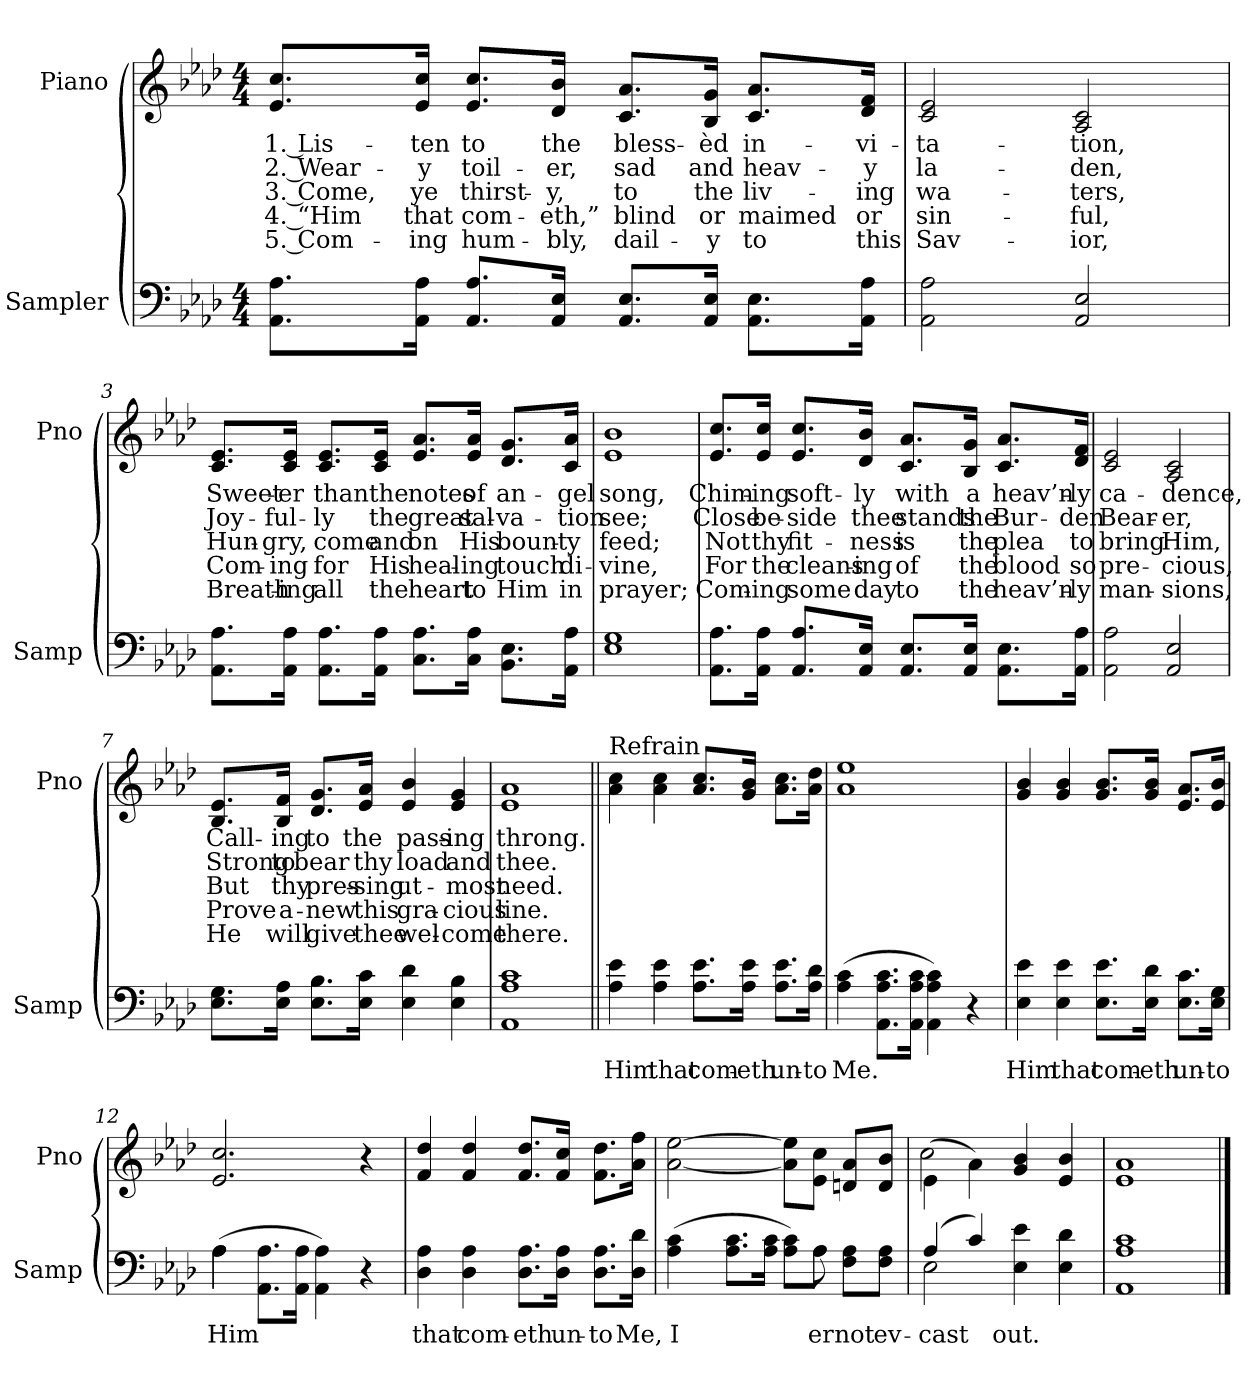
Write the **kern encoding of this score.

**kern	**text	**kern	**text	**text	**text	**text	**text
*part2	*part2	*part1	*part1	*part1	*part1	*part1	*part1
*staff2	*staff2	*staff1	*staff1	*staff1	*staff1	*staff1	*staff1
*I"Sampler	*	*I"Piano	*	*	*	*	*
*I'Samp	*	*I'Pno	*	*	*	*	*
*clefF4	*	*clefG2	*	*	*	*	*
*k[b-e-a-d-]	*	*k[b-e-a-d-]	*	*	*	*	*
*A-:	*	*A-:	*	*	*	*	*
*M4/4	*	*M4/4	*	*	*	*	*
=1	=1	=1	=1	=1	=1	=1	=1
8.AA-\ 8.A-\L	.	8.e-/ 8.cc/L	1. Lis-	2. Wear-	3. Come,	4. “Him	5. Com-
16AA-\ 16A-\Jk	.	16e-/ 16cc/Jk	-ten	-y	ye	that	-ing
8.AA-/ 8.A-/L	.	8.e-/ 8.cc/L	to	toil-	thirst-	com-	hum-
16AA-/ 16E-/Jk	.	16d-/ 16b-/Jk	the	-er,	-y,	-eth,”	-bly,
8.AA-/ 8.E-/L	.	8.c/ 8.a-/L	bless-	sad	to	blind	dail-
16AA-/ 16E-/Jk	.	16B-/ 16g/Jk	-èd	and	the	or	-y
8.AA-\ 8.E-\L	.	8.c/ 8.a-/L	in-	heav-	liv-	maimed	to
16AA-\ 16A-\Jk	.	16d-/ 16f/Jk	-vi-	-y	-ing	or	this
=2	=2	=2	=2	=2	=2	=2	=2
2AA- 2A-	.	2c 2e-	-ta-	la-	wa-	sin-	Sav-
2AA- 2E-	.	2A- 2c	-tion,	-den,	-ters,	-ful,	-ior,
=3	=3	=3	=3	=3	=3	=3	=3
8.AA-\ 8.A-\L	.	8.c/ 8.e-/L	Sweet-	Joy-	Hun-	Com-	Breath-
16AA-\ 16A-\Jk	.	16c/ 16e-/Jk	-er	-ful-	-gry,	-ing	-ing
8.AA-\ 8.A-\L	.	8.c/ 8.e-/L	than	-ly	come	for	all
16AA-\ 16A-\Jk	.	16c/ 16e-/Jk	the	the	and	His	the
8.C\ 8.A-\L	.	8.e-/ 8.a-/L	notes	great	on	heal-	heart
16C\ 16A-\Jk	.	16e-/ 16a-/Jk	of	sal-	His	-ing	to
8.BB-\ 8.E-\L	.	8.d-/ 8.g/L	an-	-va-	bount-	touch	Him
16AA-\ 16A-\Jk	.	16c/ 16a-/Jk	-gel	-tion	-y	di-	in
=4	=4	=4	=4	=4	=4	=4	=4
1E- 1G	.	1e- 1b-	song,	see;	feed;	-vine,	prayer;
=5	=5	=5	=5	=5	=5	=5	=5
8.AA-\ 8.A-\L	.	8.e-/ 8.cc/L	Chim-	Close	Not	For	Com-
16AA-\ 16A-\Jk	.	16e-/ 16cc/Jk	-ing	be-	thy	the	-ing
8.AA-/ 8.A-/L	.	8.e-/ 8.cc/L	soft-	-side	fit-	cleans-	some
16AA-/ 16E-/Jk	.	16d-/ 16b-/Jk	-ly	thee	-ness	-ing	day
8.AA-/ 8.E-/L	.	8.c/ 8.a-/L	with	stands	is	of	to
16AA-/ 16E-/Jk	.	16B-/ 16g/Jk	a	the	the	the	the
8.AA-\ 8.E-\L	.	8.c/ 8.a-/L	heav’n-	Bur-	plea	blood	heav’n-
16AA-\ 16A-\Jk	.	16d-/ 16f/Jk	-ly	-den	to	so	-ly
=6	=6	=6	=6	=6	=6	=6	=6
2AA- 2A-	.	2c 2e-	ca-	Bear-	bring	pre-	man-
2AA- 2E-	.	2A- 2c	-dence,	-er,	Him,	-cious,	-sions,
=7	=7	=7	=7	=7	=7	=7	=7
8.E-\ 8.G\L	.	8.B-/ 8.e-/L	Call-	Strong	But	Prove	He
16E-\ 16A-\Jk	.	16B-/ 16f/Jk	-ing	to	thy	a-	will
8.E-\ 8.B-\L	.	8.d-/ 8.g/L	to	bear	pres-	-new	give
16E-\ 16c\Jk	.	16e-/ 16a-/Jk	the	thy	-sing	this	thee
4E- 4d-	.	4e- 4b-	pass-	load	ut-	gra-	wel-
4E- 4B-	.	4e- 4g	-ing	and	-most	-cious	-come
=8	=8	=8	=8	=8	=8	=8	=8
1AA- 1A- 1c	.	1e- 1a-	throng.	thee.	need.	line.	there.
=9||	=9||	=9||	=9||	=9||	=9||	=9||	=9||
!	!	!LO:TX:t=Refrain	!	!	!	!	!
4A- 4e-	Him	4a- 4cc	.	.	.	.	.
4A- 4e-	that	4a- 4cc	.	.	.	.	.
8.A-\ 8.e-\L	com-	8.a-/ 8.cc/L	.	.	.	.	.
16A-\ 16e-\Jk	-eth	16g/ 16b-/Jk	.	.	.	.	.
8.A-\ 8.e-\L	un-	8.a-\ 8.cc\L	.	.	.	.	.
16A-\ 16d-\Jk	-to	16a-\ 16dd-\Jk	.	.	.	.	.
=10	=10	=10	=10	=10	=10	=10	=10
(4A- 4c	Me.	1a- 1ee-	.	.	.	.	.
8.AA-\ 8.A-\ 8.c\L	.	.	.	.	.	.	.
16AA-\ 16A-\ 16c\Jk	.	.	.	.	.	.	.
4AA- 4A- 4c)	.	.	.	.	.	.	.
4r	.	.	.	.	.	.	.
=11	=11	=11	=11	=11	=11	=11	=11
4E- 4e-	Him	4g 4b-	.	.	.	.	.
4E- 4e-	that	4g 4b-	.	.	.	.	.
8.E-\ 8.e-\L	com-	8.g/ 8.b-/L	.	.	.	.	.
16E-\ 16d-\Jk	-eth	16g/ 16b-/Jk	.	.	.	.	.
8.E-\ 8.c\L	un-	8.e-/ 8.a-/L	.	.	.	.	.
16E-\ 16G\Jk	-to	16e-/ 16b-/Jk	.	.	.	.	.
=12	=12	=12	=12	=12	=12	=12	=12
*^	*	*	*	*	*	*	*
(4A-\	4A-	Him	2.e- 2.cc	.	.	.	.	.
8.AA-\ 8.A-\L	2.ryy	.	.	.	.	.	.	.
16AA-\ 16A-\Jk	.	.	.	.	.	.	.	.
4AA- 4A-)	.	.	.	.	.	.	.	.
4r	.	.	4r	.	.	.	.	.
*v	*v	*	*	*	*	*	*	*
=13	=13	=13	=13	=13	=13	=13	=13
4D- 4A-	that	4f 4dd-	.	.	.	.	.
4D- 4A-	com-	4f 4dd-	.	.	.	.	.
8.D-\ 8.A-\L	-eth	8.f/ 8.dd-/L	.	.	.	.	.
16D-\ 16A-\Jk	un-	16f/ 16cc/Jk	.	.	.	.	.
8.D-\ 8.A-\L	-to	8.f\ 8.dd-\L	.	.	.	.	.
16D-\ 16d-\Jk	Me,	16a-\ 16ff\Jk	.	.	.	.	.
=14	=14	=14	=14	=14	=14	=14	=14
*^	*	*	*	*	*	*	*
(4A- 4c	8ryy	I	[2a- [2ee-	.	.	.	.	.
*v	*v	*	*	*	*	*	*	*
8.A-\ 8.c\L	.	.	.	.	.	.	.
16A-\ 16c\Jk	.	.	.	.	.	.	.
8A-\ 8c\L)	.	8a-]\ 8ee-]\L	.	.	.	.	.
*^	*	*	*	*	*	*	*
8A-\J	8A-	-er	8e-\ 8cc\J	.	.	.	.	.
8F\ 8A-\L	4ryy	not	8dn/ 8a-/L	.	.	.	.	.
8F\ 8A-\J	.	ev-	8d/ 8b-/J	.	.	.	.	.
=15	=15	=15	=15	=15	=15	=15	=15	=15
*	*	*	*^	*	*	*	*	*
(4A-/	2E-	cast	(4e-\	2cc	.	.	.	.	.
4c/)	.	.	4a-\)	.	.	.	.	.	.
4E- 4e-	2ryy	out.	4g 4b-	2ryy	.	.	.	.	.
4E- 4d-	.	.	4e- 4b-	.	.	.	.	.	.
*v	*v	*	*	*	*	*	*	*	*
*	*	*v	*v	*	*	*	*	*
=16	=16	=16	=16	=16	=16	=16	=16
1AA- 1A- 1c	.	1e- 1a-	.	.	.	.	.
==	==	==	==	==	==	==	==
*-	*-	*-	*-	*-	*-	*-	*-
